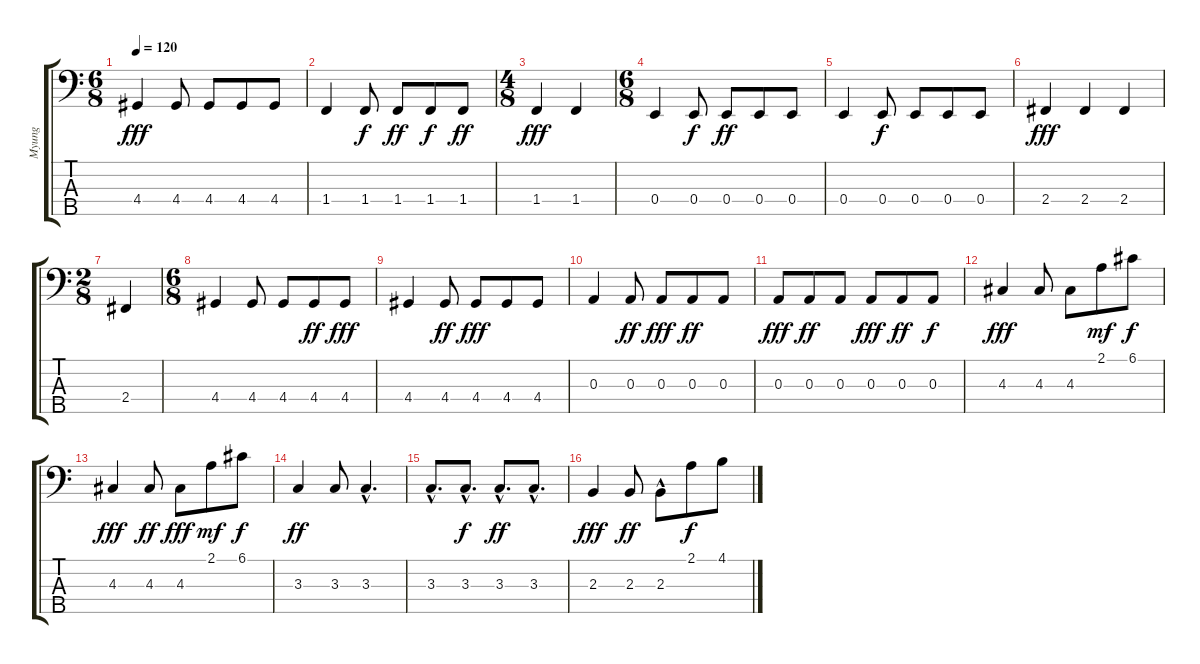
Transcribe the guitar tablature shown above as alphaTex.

\track ("Myung" "Myung") {instrument electricbassfinger}
\staff {score tabs}
\tuning (G2 D2 A1 E1 B0) {hide}
\ts (6 8)
\tempo 120
\clef f4
\ks c
4.4.4{dy fff} 4.4.8 4.4.8 4.4.8 4.4.8 |
1.4.4 1.4.8{dy f} 1.4.8{dy ff} 1.4.8{dy f} 1.4.8{dy ff} |
\ts (4 8)
1.4.4{dy fff} 1.4.4 |
\ts (6 8)
0.4.4 0.4.8{dy f} 0.4.8{dy ff} 0.4.8 0.4.8 |
0.4.4 0.4.8{dy f} 0.4.8 0.4.8 0.4.8 |
2.4.4{dy fff} 2.4.4 2.4.4 |
\ts (2 8)
2.4.4 |
\ts (6 8)
4.4.4 4.4.8 4.4.8 4.4.8{dy ff} 4.4.8{dy fff} |
4.4.4 4.4.8{dy ff} 4.4.8{dy fff} 4.4.8 4.4.8 |
0.3.4 0.3.8{dy ff} 0.3.8{dy fff} 0.3.8{dy ff} 0.3.8 |
0.3.8{dy fff} 0.3.8{dy ff} 0.3.8 0.3.8{dy fff} 0.3.8{dy ff} 0.3.8{dy f} |
4.3.4{dy fff} 4.3.8 4.3.8 2.1.8{dy mf} 6.1.8{dy f} |
4.3.4{dy fff} 4.3.8{dy ff} 4.3.8{dy fff} 2.1.8{dy mf} 6.1.8{dy f} |
3.3.4{dy ff} 3.3.8 3.3{hac}.4{d} |
3.3{hac}.8{d} 3.3{hac}.8{d dy f} 3.3{hac}.8{d dy ff} 3.3{hac}.8{d} |
2.3.4{dy fff} 2.3.8{dy ff} 2.3{hac}.8 2.1.8{dy f} 4.1.8
